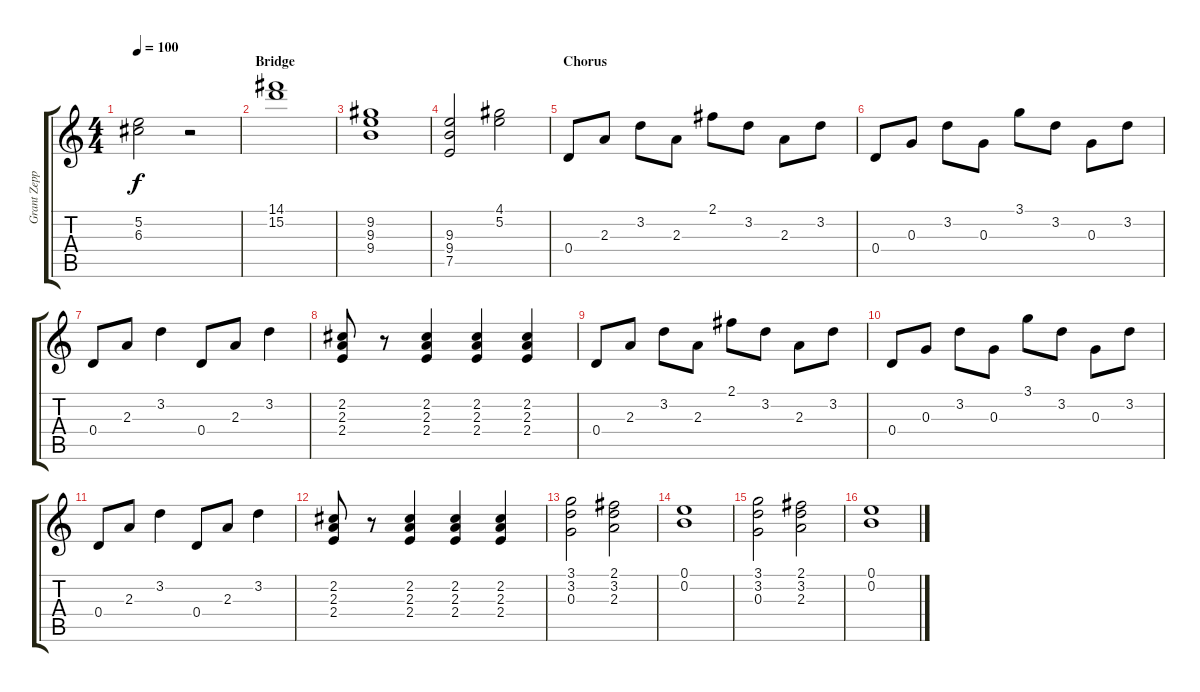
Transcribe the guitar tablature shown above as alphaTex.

\track ("Grant Zeppelin" "Grant Zepp") {instrument acousticguitarsteel}
\staff {score tabs}
\tuning (E4 B3 G3 D3 A2 E2) {hide}
\ts (4 4)
\tempo 100
\clef g2
\ks c
(5.2 6.3).2{dy f} r.2 |
\section ("" "Bridge")
(14.1 15.2).1 |
(9.2 9.3 9.4).1 |
(9.3 9.4 7.5).2 (4.1 5.2).2 |
\section ("" "Chorus")
0.4.8 2.3.8 3.2.8 2.3.8 2.1.8 3.2.8 2.3.8 3.2.8 |
0.4.8 0.3.8 3.2.8 0.3.8 3.1.8 3.2.8 0.3.8 3.2.8 |
0.4.8 2.3.8 3.2.4 0.4.8 2.3.8 3.2.4 |
(2.2 2.3 2.4).8 r.8 (2.2 2.3 2.4).4 (2.2 2.3 2.4).4 (2.2 2.3 2.4).4 |
0.4.8 2.3.8 3.2.8 2.3.8 2.1.8 3.2.8 2.3.8 3.2.8 |
0.4.8 0.3.8 3.2.8 0.3.8 3.1.8 3.2.8 0.3.8 3.2.8 |
0.4.8 2.3.8 3.2.4 0.4.8 2.3.8 3.2.4 |
(2.2 2.3 2.4).8 r.8 (2.2 2.3 2.4).4 (2.2 2.3 2.4).4 (2.2 2.3 2.4).4 |
(3.1 3.2 0.3).2 (2.1 3.2 2.3).2 |
(0.1 0.2).1 |
(3.1 3.2 0.3).2 (2.1 3.2 2.3).2 |
(0.1 0.2).1
